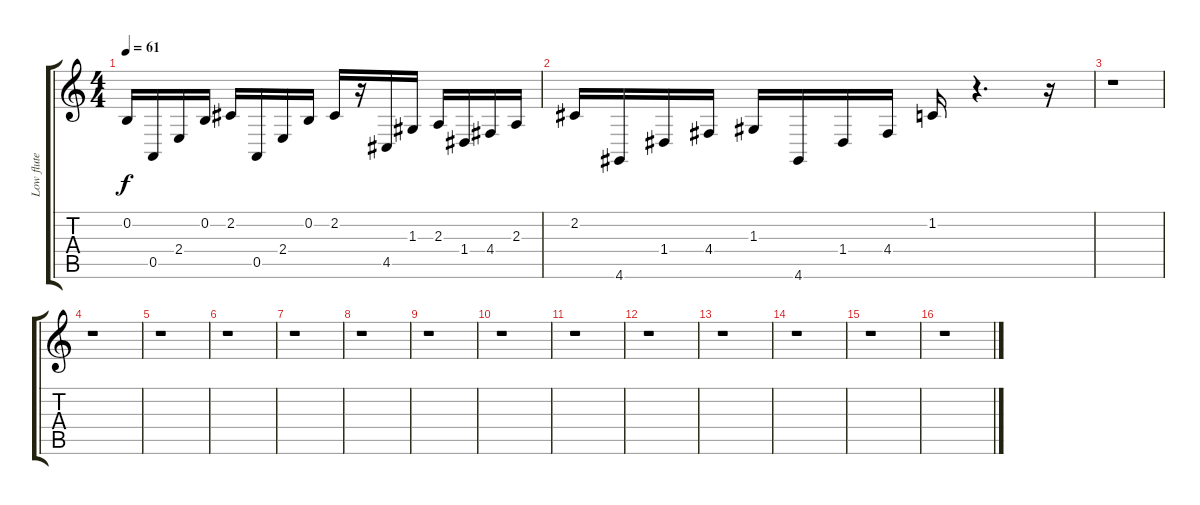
\track ("Low flute 6" "Low flute ") {instrument recorder}
\staff {score tabs}
\tuning (E4 B3 G3 D3 A2 E2) {hide}
\ts (4 4)
\tempo 61
\clef g2
\ks c
0.2.16{dy f} 0.5.16 2.4.16 0.2.16 2.2.16 0.5.16 2.4.16 0.2.16 2.2.16 r.16 4.5.16 1.3.16 2.3.16 1.4.16 4.4.16 2.3.16 |
2.2.16 4.6.16 1.4.16 4.4.16 1.3.16 4.6.16 1.4.16 4.4.16 1.2.16 r.4{d} r.16 |
r.1 |
r.1 |
r.1 |
r.1 |
r.1 |
r.1 |
r.1 |
r.1 |
r.1 |
r.1 |
r.1 |
r.1 |
r.1 |
r.1
